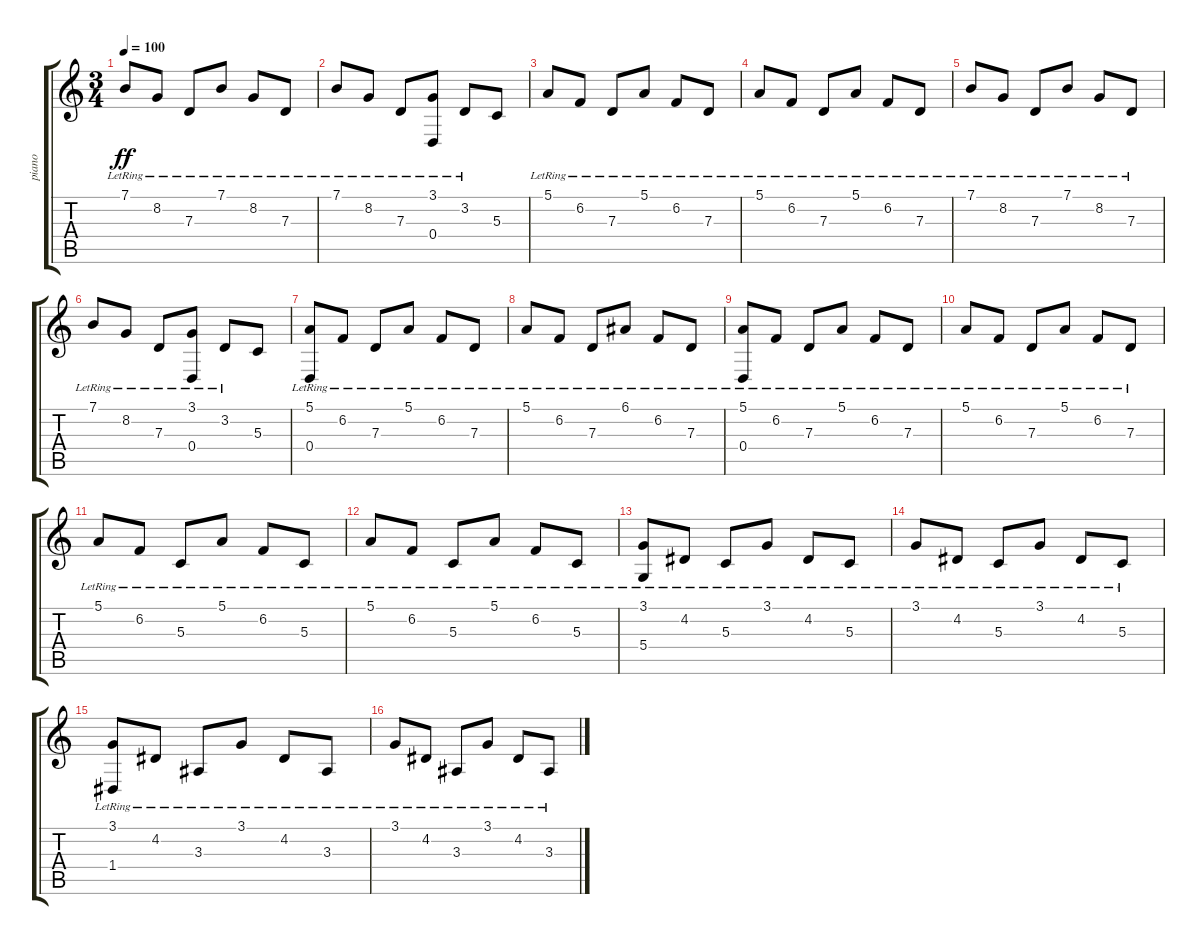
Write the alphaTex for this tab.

\track ("piano" "piano") {instrument acousticgrandpiano}
\staff {score tabs}
\tuning (E4 B3 G3 D3 A2 E2) {hide}
\ts (3 4)
\tempo 100
\clef g2
\ks c
7.1{lr}.8{dy ff} 8.2{lr}.8 7.3{lr}.8 7.1{lr}.8 8.2{lr}.8 7.3{lr}.8 |
7.1{lr}.8 8.2{lr}.8 7.3{lr}.8 (3.1{lr} 0.4{lr}).8 3.2{lr}.8 5.3.8 |
5.1{lr}.8 6.2{lr}.8 7.3{lr}.8 5.1{lr}.8 6.2{lr}.8 7.3{lr}.8 |
5.1{lr}.8 6.2{lr}.8 7.3{lr}.8 5.1{lr}.8 6.2{lr}.8 7.3{lr}.8 |
7.1{lr}.8 8.2{lr}.8 7.3{lr}.8 7.1{lr}.8 8.2{lr}.8 7.3{lr}.8 |
7.1{lr}.8 8.2{lr}.8 7.3{lr}.8 (3.1{lr} 0.4{lr}).8 3.2{lr}.8 5.3.8 |
(5.1{lr} 0.4{lr}).8 6.2{lr}.8 7.3{lr}.8 5.1{lr}.8 6.2{lr}.8 7.3{lr}.8 |
5.1{lr}.8 6.2{lr}.8 7.3{lr}.8 6.1{lr}.8 6.2{lr}.8 7.3{lr}.8 |
(5.1{lr} 0.4{lr}).8 6.2{lr}.8 7.3{lr}.8 5.1{lr}.8 6.2{lr}.8 7.3{lr}.8 |
5.1{lr}.8 6.2{lr}.8 7.3{lr}.8 5.1{lr}.8 6.2{lr}.8 7.3{lr}.8 |
5.1{lr}.8 6.2{lr}.8 5.3{lr}.8 5.1{lr}.8 6.2{lr}.8 5.3{lr}.8 |
5.1{lr}.8 6.2{lr}.8 5.3{lr}.8 5.1{lr}.8 6.2{lr}.8 5.3{lr}.8 |
(3.1{lr} 5.4{lr}).8 4.2{lr}.8 5.3{lr}.8 3.1{lr}.8 4.2{lr}.8 5.3{lr}.8 |
3.1{lr}.8 4.2{lr}.8 5.3{lr}.8 3.1{lr}.8 4.2{lr}.8 5.3{lr}.8 |
(3.1{lr} 1.4{lr}).8 4.2{lr}.8 3.3{lr}.8 3.1{lr}.8 4.2{lr}.8 3.3{lr}.8 |
3.1{lr}.8 4.2{lr}.8 3.3{lr}.8 3.1{lr}.8 4.2{lr}.8 3.3{lr}.8
